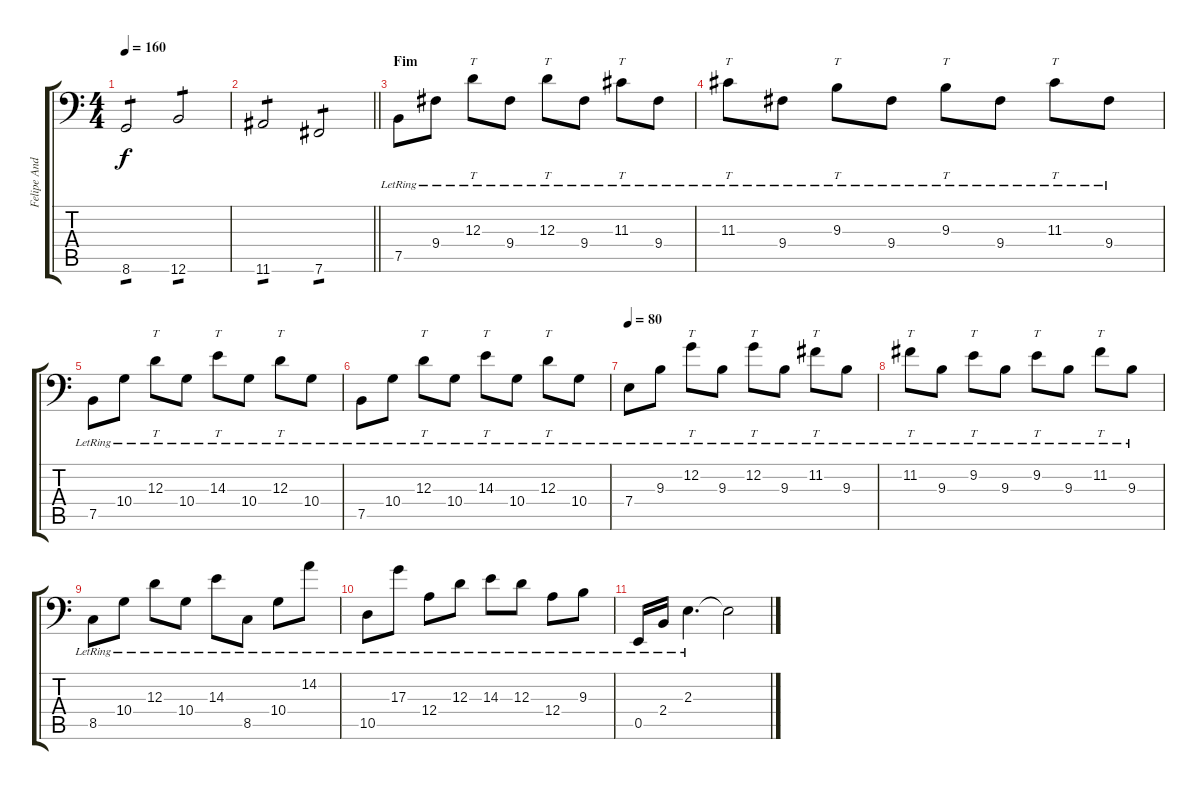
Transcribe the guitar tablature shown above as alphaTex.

\track ("Felipe Andreoli" "Felipe And") {instrument electricbassfinger}
\staff {score tabs}
\tuning (C3 G2 D2 A1 E1 B0) {hide}
\ts (4 4)
\tempo 160
\clef f4
\ks c
8.6.2{tp 1 dy f} 12.6.2{tp 1} |
\barLineRight lightlight
11.6.2{tp 1} 7.6.2{tp 1} |
\section ("" "Fim")
7.5{lr}.8{volume 16 balance 8 instrument electricbassfinger} 9.4{lr}.8 12.3{lr}.8{tt} 9.4{lr}.8 12.3{lr}.8{tt} 9.4{lr}.8 11.3{lr}.8{tt} 9.4{lr}.8 |
11.3{lr}.8{tt} 9.4{lr}.8 9.3{lr}.8{tt} 9.4{lr}.8 9.3{lr}.8{tt} 9.4{lr}.8 11.3{lr}.8{tt} 9.4{lr}.8 |
7.5{lr}.8 10.4{lr}.8 12.3{lr}.8{tt} 10.4{lr}.8 14.3{lr}.8{tt} 10.4{lr}.8 12.3{lr}.8{tt} 10.4{lr}.8 |
7.5{lr}.8 10.4{lr}.8 12.3{lr}.8{tt} 10.4{lr}.8 14.3{lr}.8{tt} 10.4{lr}.8 12.3{lr}.8{tt} 10.4{lr}.8 |
\tempo 80
7.4{lr}.8 9.3{lr}.8 12.2{lr}.8{tt} 9.3{lr}.8 12.2{lr}.8{tt} 9.3{lr}.8 11.2{lr}.8{tt} 9.3{lr}.8 |
11.2{lr}.8{tt} 9.3{lr}.8 9.2{lr}.8{tt} 9.3{lr}.8 9.2{lr}.8{tt} 9.3{lr}.8 11.2{lr}.8{tt} 9.3{lr}.8 |
8.5{lr}.8 10.4{lr}.8 12.3{lr}.8 10.4{lr}.8 14.3{lr}.8 8.5{lr}.8 10.4{lr}.8 14.2{lr}.8 |
10.5{lr}.8 17.3{lr}.8 12.4{lr}.8 12.3{lr}.8 14.3{lr}.8 12.3{lr}.8 12.4{lr}.8 9.3{lr}.8 |
0.5{lr}.16 2.4{lr}.16 2.3{lr}.4{d} 2.3{t}.2
